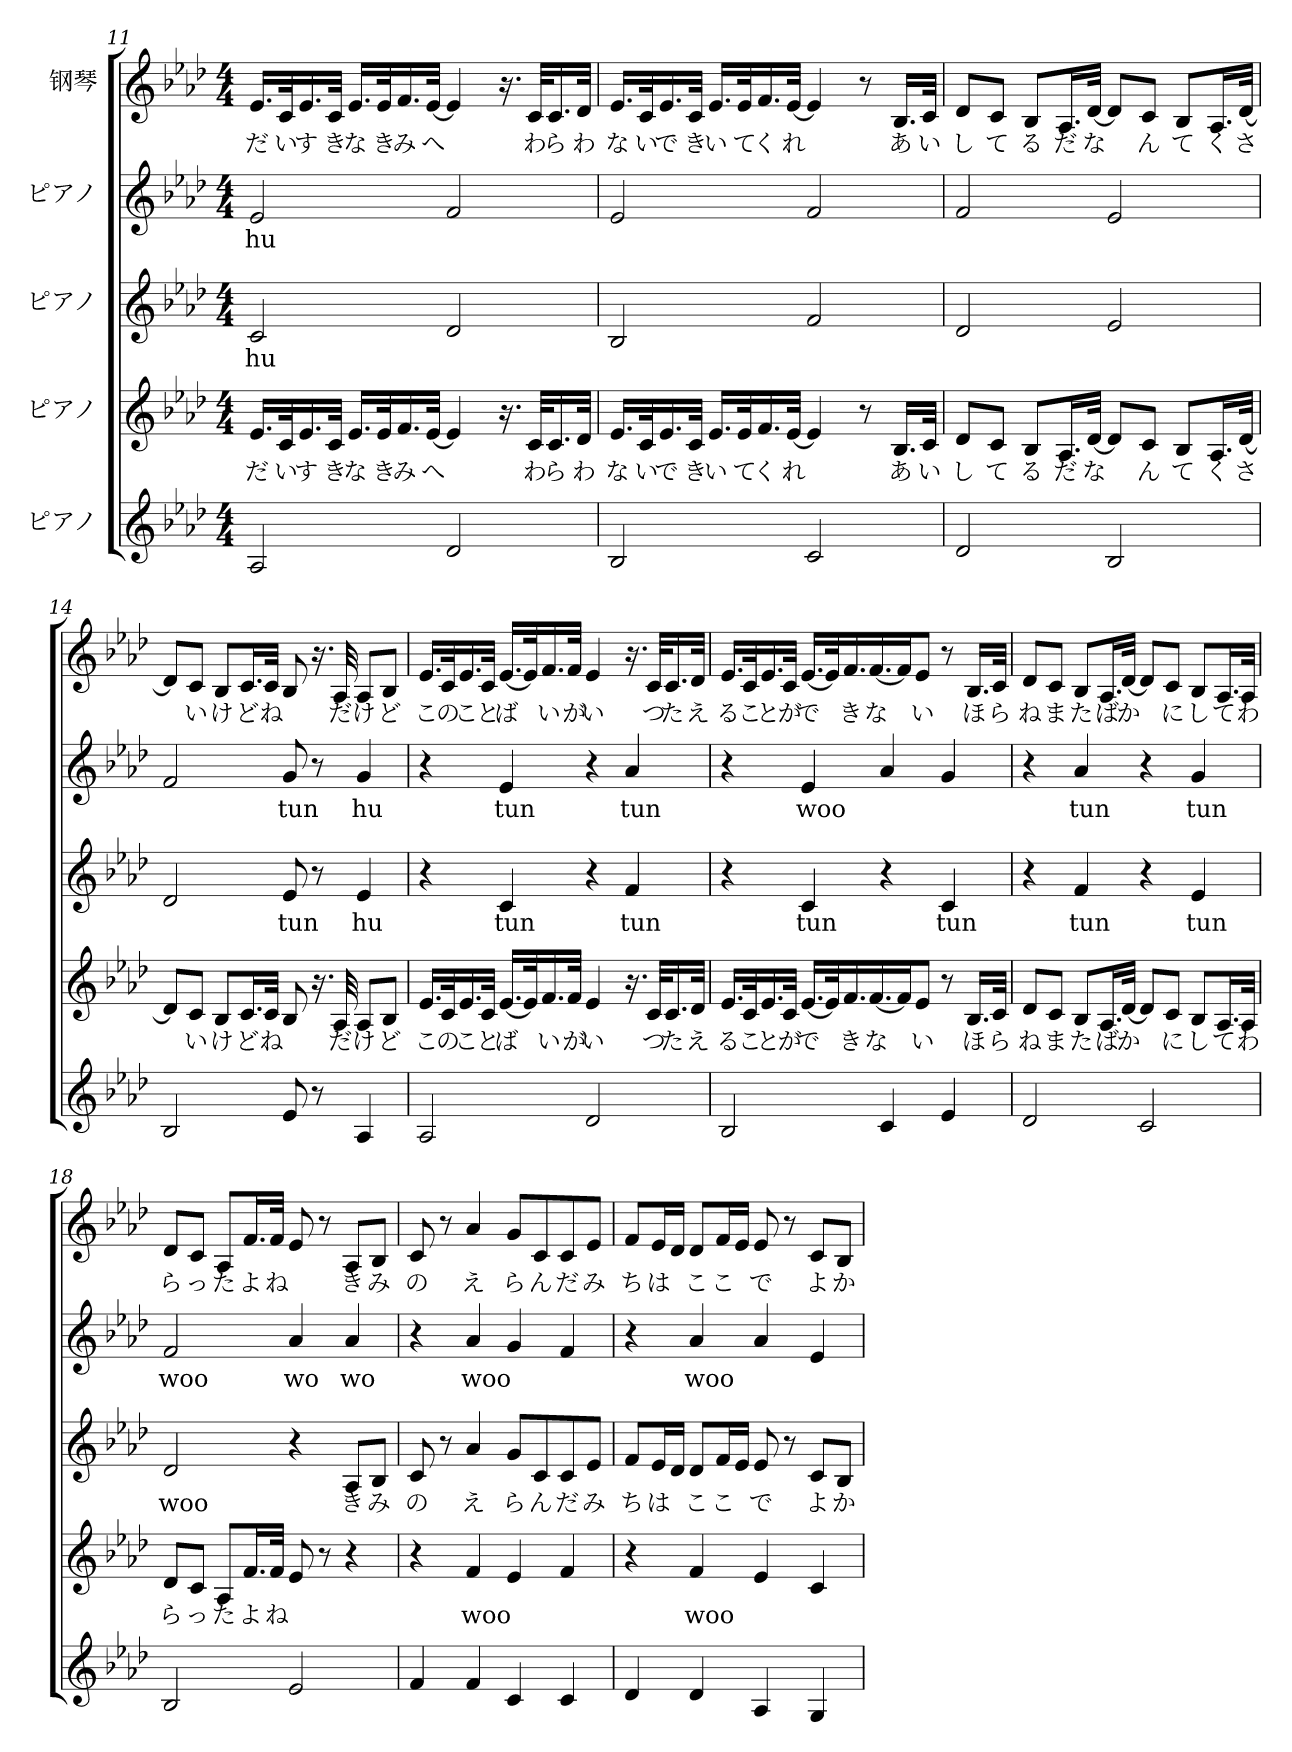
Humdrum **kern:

**kern	**kern	**text	**kern	**text	**kern	**text	**kern	**text
*part5	*part4	*part4	*part3	*part3	*part2	*part2	*part1	*part1
*staff5	*staff4	*staff4	*staff3	*staff3	*staff2	*staff2	*staff1	*staff1
*I"ピアノ	*I"ピアノ	*	*I"ピアノ	*	*I"ピアノ	*	*I"钢琴	*
*clefG2	*clefG2	*	*clefG2	*	*clefG2	*	*clefG2	*
*k[b-e-a-d-]	*k[b-e-a-d-]	*	*k[b-e-a-d-]	*	*k[b-e-a-d-]	*	*k[b-e-a-d-]	*
*M4/4	*M4/4	*	*M4/4	*	*M4/4	*	*M4/4	*
=11	=11	=11	=11	=11	=11	=11	=11	=11
2A-	16.e-LL	だ	2c	hu	2e-	hu	16.e-LL	だ
.	32cK	い	.	.	.	.	32cK	い
.	16.e-	す	.	.	.	.	16.e-	す
.	32cJJk	き	.	.	.	.	32cJJk	き
.	16.e-LL	な	.	.	.	.	16.e-LL	な
.	32e-K	き	.	.	.	.	32e-K	き
.	16.f	み	.	.	.	.	16.f	み
.	[32e-JJk	へ	.	.	.	.	[32e-JJk	へ
2d-	4e-]	.	2d-	.	2f	.	4e-]	.
.	16.r	.	.	.	.	.	16.r	.
.	32cKLL	わ	.	.	.	.	32cKLL	わ
.	16.c	ら	.	.	.	.	16.c	ら
.	32d-JJk	わ	.	.	.	.	32d-JJk	わ
=12	=12	=12	=12	=12	=12	=12	=12	=12
2B-	16.e-LL	な	2B-	.	2e-	.	16.e-LL	な
.	32cK	い	.	.	.	.	32cK	い
.	16.e-	で	.	.	.	.	16.e-	で
.	32cJJk	き	.	.	.	.	32cJJk	き
.	16.e-LL	い	.	.	.	.	16.e-LL	い
.	32e-K	て	.	.	.	.	32e-K	て
.	16.f	く	.	.	.	.	16.f	く
.	[32e-JJk	れ	.	.	.	.	[32e-JJk	れ
2c	4e-]	.	2f	.	2f	.	4e-]	.
.	8r	.	.	.	.	.	8r	.
.	16.B-LL	あ	.	.	.	.	16.B-LL	あ
.	32cJJk	い	.	.	.	.	32cJJk	い
=13	=13	=13	=13	=13	=13	=13	=13	=13
2d-	8d-L	し	2d-	.	2f	.	8d-L	し
.	8cJ	て	.	.	.	.	8cJ	て
.	8B-L	る	.	.	.	.	8B-L	る
.	16.A-L	だ	.	.	.	.	16.A-L	だ
.	[32d-JJk	な	.	.	.	.	[32d-JJk	な
2B-	8d-L]	.	2e-	.	2e-	.	8d-L]	.
.	8cJ	ん	.	.	.	.	8cJ	ん
.	8B-L	て	.	.	.	.	8B-L	て
.	16.A-L	く	.	.	.	.	16.A-L	く
.	[32d-JJk	さ	.	.	.	.	[32d-JJk	さ
=14	=14	=14	=14	=14	=14	=14	=14	=14
2B-	8d-L]	.	2d-	.	2f	.	8d-L]	.
.	8cJ	い	.	.	.	.	8cJ	い
.	8B-L	け	.	.	.	.	8B-L	け
.	16.cL	ど	.	.	.	.	16.cL	ど
.	32cJJk	ね	.	.	.	.	32cJJk	ね
8e-	8B-	.	8e-	tun	8g	tun	8B-	.
8r	16.r	.	8r	.	8r	.	16.r	.
.	32A-	だ	.	.	.	.	32A-	だ
4A-	8A-L	け	4e-	hu	4g	hu	8A-L	け
.	8B-J	ど	.	.	.	.	8B-J	ど
=15	=15	=15	=15	=15	=15	=15	=15	=15
2A-	16.e-LL	こ	4r	.	4r	.	16.e-LL	こ
.	32cK	の	.	.	.	.	32cK	の
.	16.e-	こ	.	.	.	.	16.e-	こ
.	32cJJk	と	.	.	.	.	32cJJk	と
.	[16.e-LL	ば	4c	tun	4e-	tun	[16.e-LL	ば
.	32e-K]	.	.	.	.	.	32e-K]	.
.	16.f	い	.	.	.	.	16.f	い
.	32fJJk	が	.	.	.	.	32fJJk	が
2d-	4e-	い	4r	.	4r	.	4e-	い
.	16.r	.	4f	tun	4a-	tun	16.r	.
.	32cKLL	つ	.	.	.	.	32cKLL	つ
.	16.c	た	.	.	.	.	16.c	た
.	32d-JJk	え	.	.	.	.	32d-JJk	え
=16	=16	=16	=16	=16	=16	=16	=16	=16
2B-	16.e-LL	る	4r	.	4r	.	16.e-LL	る
.	32cK	こ	.	.	.	.	32cK	こ
.	16.e-	と	.	.	.	.	16.e-	と
.	32cJJk	が	.	.	.	.	32cJJk	が
.	[16.e-LL	で	4c	tun	4e-	woo	[16.e-LL	で
.	32e-K]	.	.	.	.	.	32e-K]	.
.	16.f	き	.	.	.	.	16.f	き
.	[16.f	な	.	.	.	.	[16.f	な
4c	.	.	4r	.	4a-	.	.	.
.	16fJ]	.	.	.	.	.	16fJ]	.
.	8e-J	い	.	.	.	.	8e-J	い
4e-	8r	.	4c	tun	4g	.	8r	.
.	16.B-LL	ほ	.	.	.	.	16.B-LL	ほ
.	32cJJk	ら	.	.	.	.	32cJJk	ら
=17	=17	=17	=17	=17	=17	=17	=17	=17
2d-	8d-L	ね	4r	.	4r	.	8d-L	ね
.	8cJ	ま	.	.	.	.	8cJ	ま
.	8B-L	た	4f	tun	4a-	tun	8B-L	た
.	16.A-L	ば	.	.	.	.	16.A-L	ば
.	[32d-JJk	か	.	.	.	.	[32d-JJk	か
2c	8d-L]	.	4r	.	4r	.	8d-L]	.
.	8cJ	に	.	.	.	.	8cJ	に
.	8B-L	し	4e-	tun	4g	tun	8B-L	し
.	16.A-L	て	.	.	.	.	16.A-L	て
.	32A-JJk	わ	.	.	.	.	32A-JJk	わ
=18	=18	=18	=18	=18	=18	=18	=18	=18
2B-	8d-L	ら	2d-	woo	2f	woo	8d-L	ら
.	8cJ	っ	.	.	.	.	8cJ	っ
.	8A-L	た	.	.	.	.	8A-L	た
.	16.fL	よ	.	.	.	.	16.fL	よ
.	32fJJk	ね	.	.	.	.	32fJJk	ね
2e-	8e-	.	4r	.	4a-	wo	8e-	.
.	8r	.	.	.	.	.	8r	.
.	4r	.	8A-L	き	4a-	wo	8A-L	き
.	.	.	8B-J	み	.	.	8B-J	み
=19	=19	=19	=19	=19	=19	=19	=19	=19
4f	4r	.	8c	の	4r	.	8c	の
.	.	.	8r	.	.	.	8r	.
4f	4f	woo	4a-	え	4a-	woo	4a-	え
4c	4e-	.	8gL	ら	4g	.	8gL	ら
.	.	.	8c	ん	.	.	8c	ん
4c	4f	.	8c	だ	4f	.	8c	だ
.	.	.	8e-J	み	.	.	8e-J	み
=20	=20	=20	=20	=20	=20	=20	=20	=20
4d-	4r	.	8fL	ち	4r	.	8fL	ち
.	.	.	16e-L	は	.	.	16e-L	は
.	.	.	16d-JJ	.	.	.	16d-JJ	.
4d-	4f	woo	8d-L	こ	4a-	woo	8d-L	こ
.	.	.	16fL	こ	.	.	16fL	こ
.	.	.	16e-JJ	.	.	.	16e-JJ	.
4A-	4e-	.	8e-	で	4a-	.	8e-	で
.	.	.	8r	.	.	.	8r	.
4G	4c	.	8cL	よ	4e-	.	8cL	よ
.	.	.	8B-J	か	.	.	8B-J	か
=	=	=	=	=	=	=	=	=
*-	*-	*-	*-	*-	*-	*-	*-	*-
